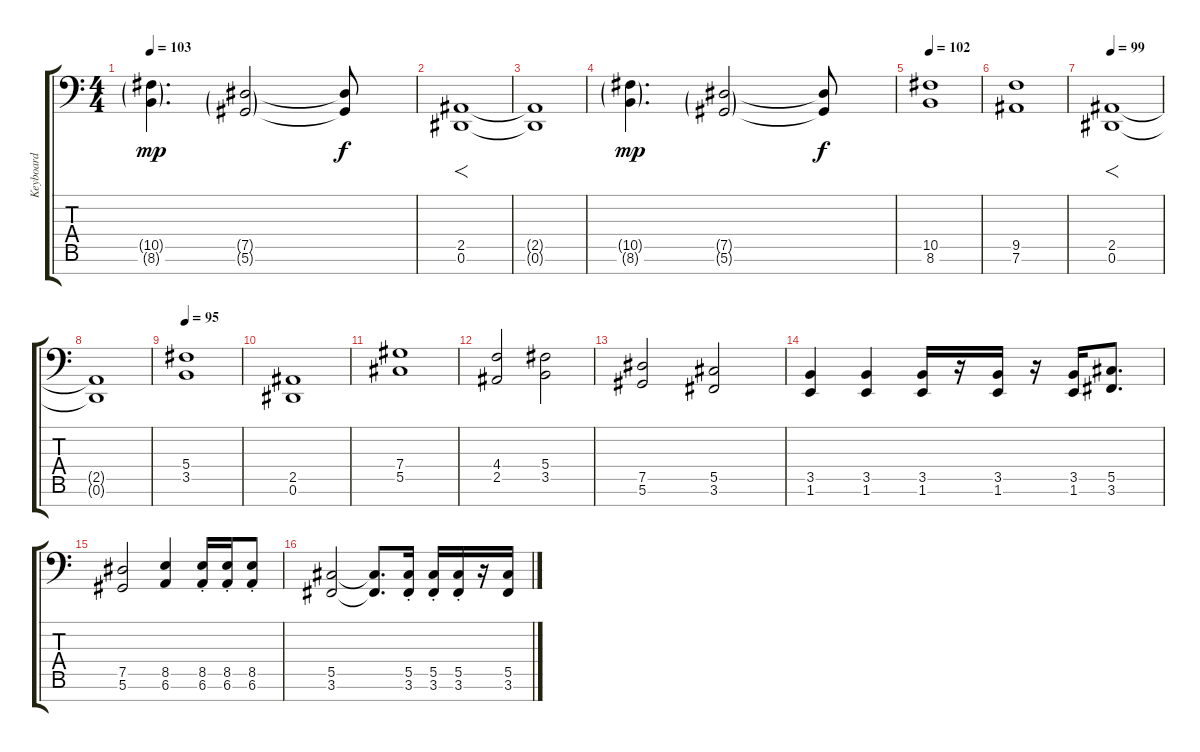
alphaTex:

\track ("Keyboard" "Keyboard") {instrument lead2sawtooth}
\staff {score tabs}
\tuning (Eb4 Bb3 Gb3 Db3 Ab2 Eb2 Ab1) {hide}
\ts (4 4)
\tempo 103
\clef f4
\ks c
(10.5{g} 8.6{g}).4{d dy mp} (7.5{g} 5.6{g}).2 (7.5{t} 5.6{t}).8{dy f} |
(2.5 0.6).1{f} |
(2.5{t} 0.6{t}).1 |
(10.5{g} 8.6{g}).4{d dy mp} (7.5{g} 5.6{g}).2 (7.5{t} 5.6{t}).8{dy f} |
\tempo 102
(10.5 8.6).1 |
(9.5 7.6).1 |
\tempo 99
(2.5 0.6).1{f} |
(2.5{t} 0.6{t}).1 |
\tempo 95
(5.4 3.5).1 |
(2.5 0.6).1 |
(7.4 5.5).1 |
(4.4 2.5).2 (5.4 3.5).2 |
(7.5 5.6).2 (5.5 3.6).2 |
(3.5 1.6).4 (3.5 1.6).4 (3.5 1.6).16 r.16 (3.5 1.6).16 r.16 (3.5 1.6).16 (5.5 3.6).8{d} |
(7.5 5.6).2 (8.5 6.6).4 (8.5{st} 6.6{st}).16 (8.5{st} 6.6{st}).16 (8.5{st} 6.6{st}).8 |
(5.5 3.6).2 (5.5{t} 3.6{t}).8{d} (5.5{st} 3.6{st}).16 (5.5{st} 3.6{st}).16 (5.5{st} 3.6{st}).16 r.16 (5.5 3.6).16
